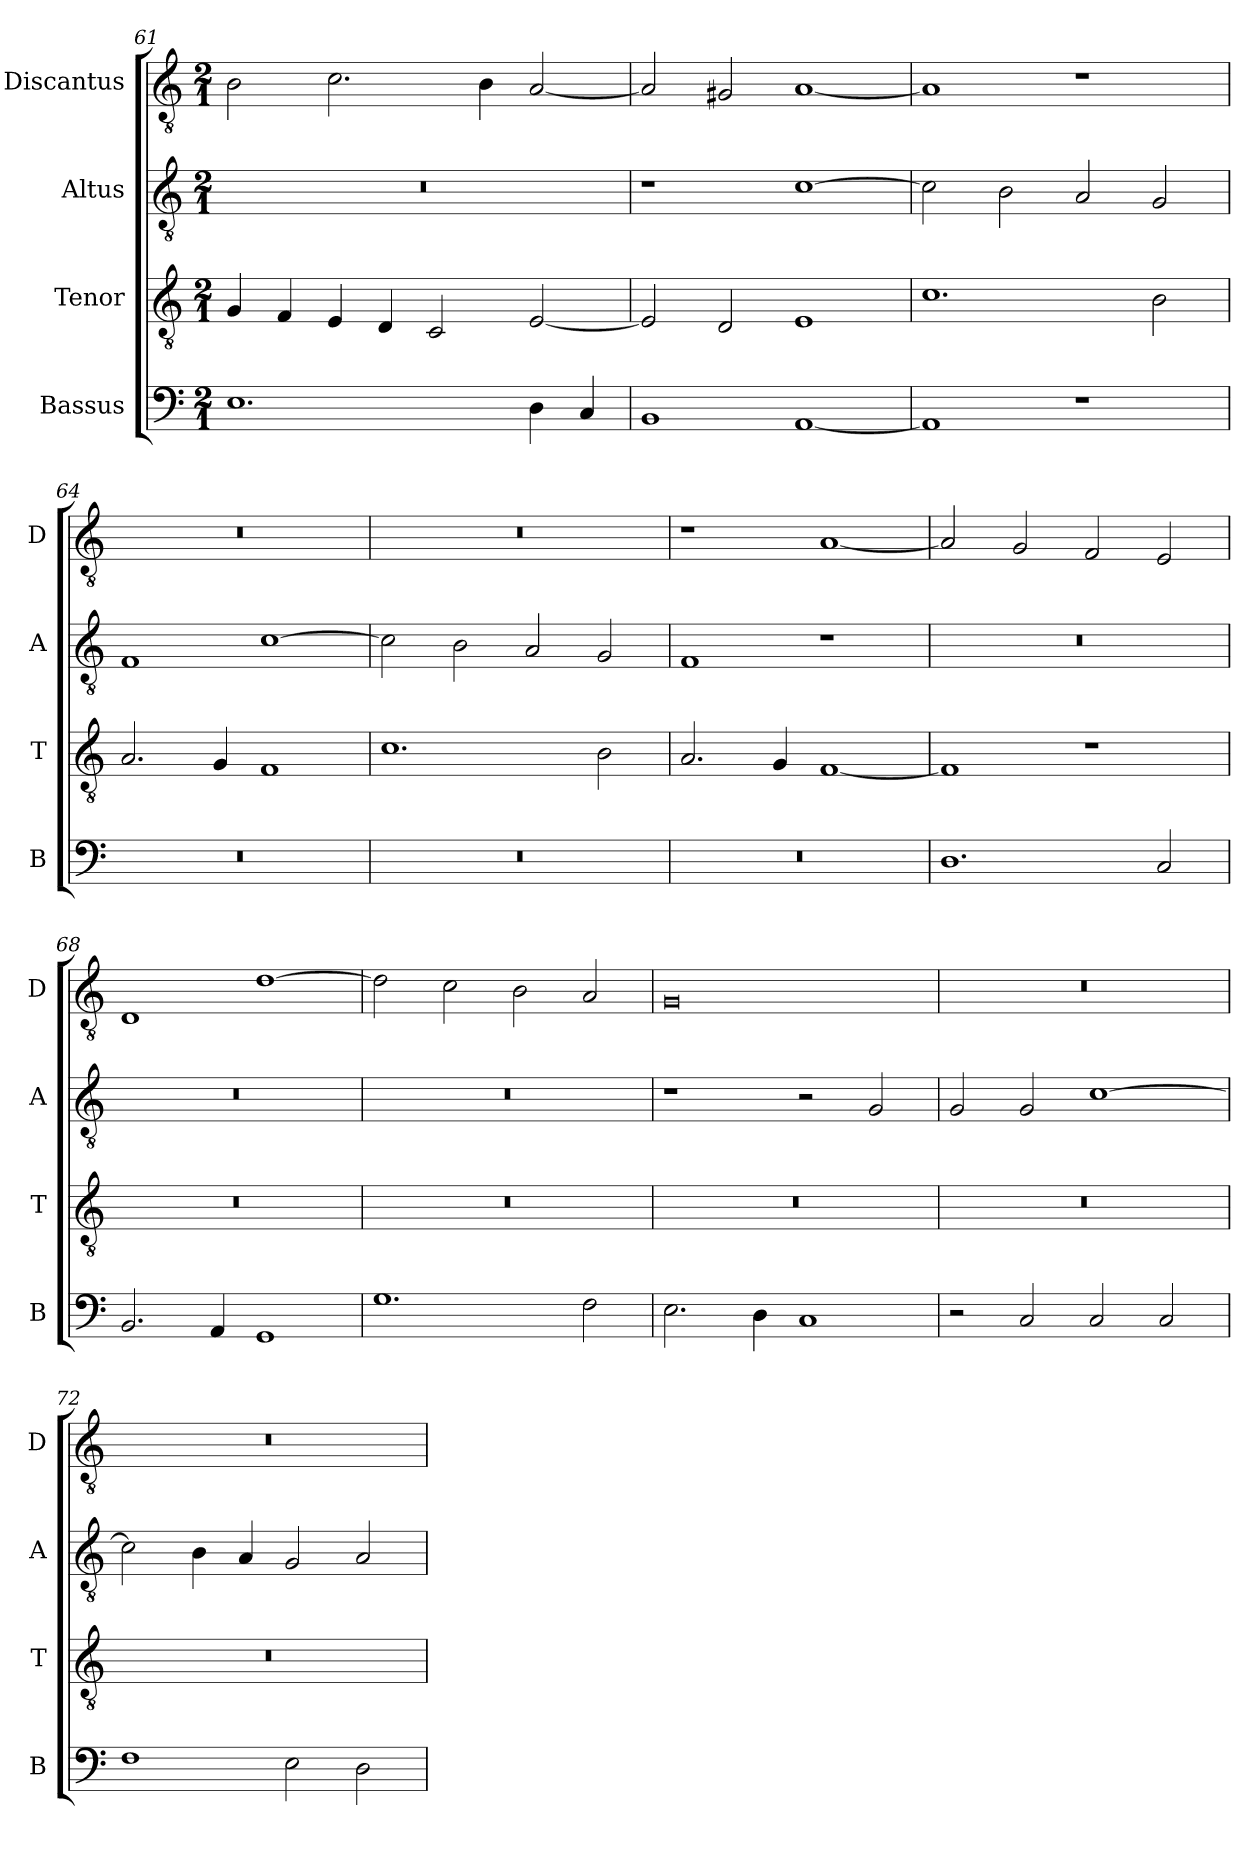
**kern	**kern	**kern	**kern
*part4	*part3	*part2	*part1
*staff4	*staff3	*staff2	*staff1
*I"Bassus	*I"Tenor	*I"Altus	*I"Discantus
*I'B	*I'T	*I'A	*I'D
*clefF4	*clefGv2	*clefGv2	*clefGv2
*k[]	*k[]	*k[]	*k[]
*M2/1	*M2/1	*M2/1	*M2/1
=61	=61	=61	=61
1.E	4G/	0r	2B\
.	4F/	.	.
.	4E/	.	2.c\
.	4D/	.	.
.	2C/	.	.
.	.	.	4B\
4D\	[2E/	.	[2A/
4C/	.	.	.
=62	=62	=62	=62
1BB	2E/]	1r	2A/]
.	2D/	.	2G#X/
[1AA	1E	[1c	[1A
=63	=63	=63	=63
1AA]	1.c	2c\]	1A]
.	.	2B\	.
1r	.	2A/	1r
.	2B\	2G/	.
=64	=64	=64	=64
0r	2.A/	1F	0r
.	4G/	.	.
.	1F	[1c	.
=65	=65	=65	=65
0r	1.c	2c\]	0r
.	.	2B\	.
.	.	2A/	.
.	2B\	2G/	.
=66	=66	=66	=66
0r	2.A/	1F	1r
.	4G/	.	.
.	[1F	1r	[1A
=67	=67	=67	=67
1.D	1F]	0r	2A/]
.	.	.	2G/
.	1r	.	2F/
2C/	.	.	2E/
=68	=68	=68	=68
2.BB/	0r	0r	1D
4AA/	.	.	.
1GG	.	.	[1d
=69	=69	=69	=69
1.G	0r	0r	2d\]
.	.	.	2c\
.	.	.	2B\
2F\	.	.	2A/
=70	=70	=70	=70
2.E\	0r	1r	0G
4D\	.	.	.
1C	.	2r	.
.	.	2G/	.
=71	=71	=71	=71
2r	0r	2G/	0r
2C/	.	2G/	.
2C/	.	[1c	.
2C/	.	.	.
=72	=72	=72	=72
1F	0r	2c\]	0r
.	.	4B\	.
.	.	4A/	.
2E\	.	2G/	.
2D\	.	2A/	.
=	=	=	=
*-	*-	*-	*-
